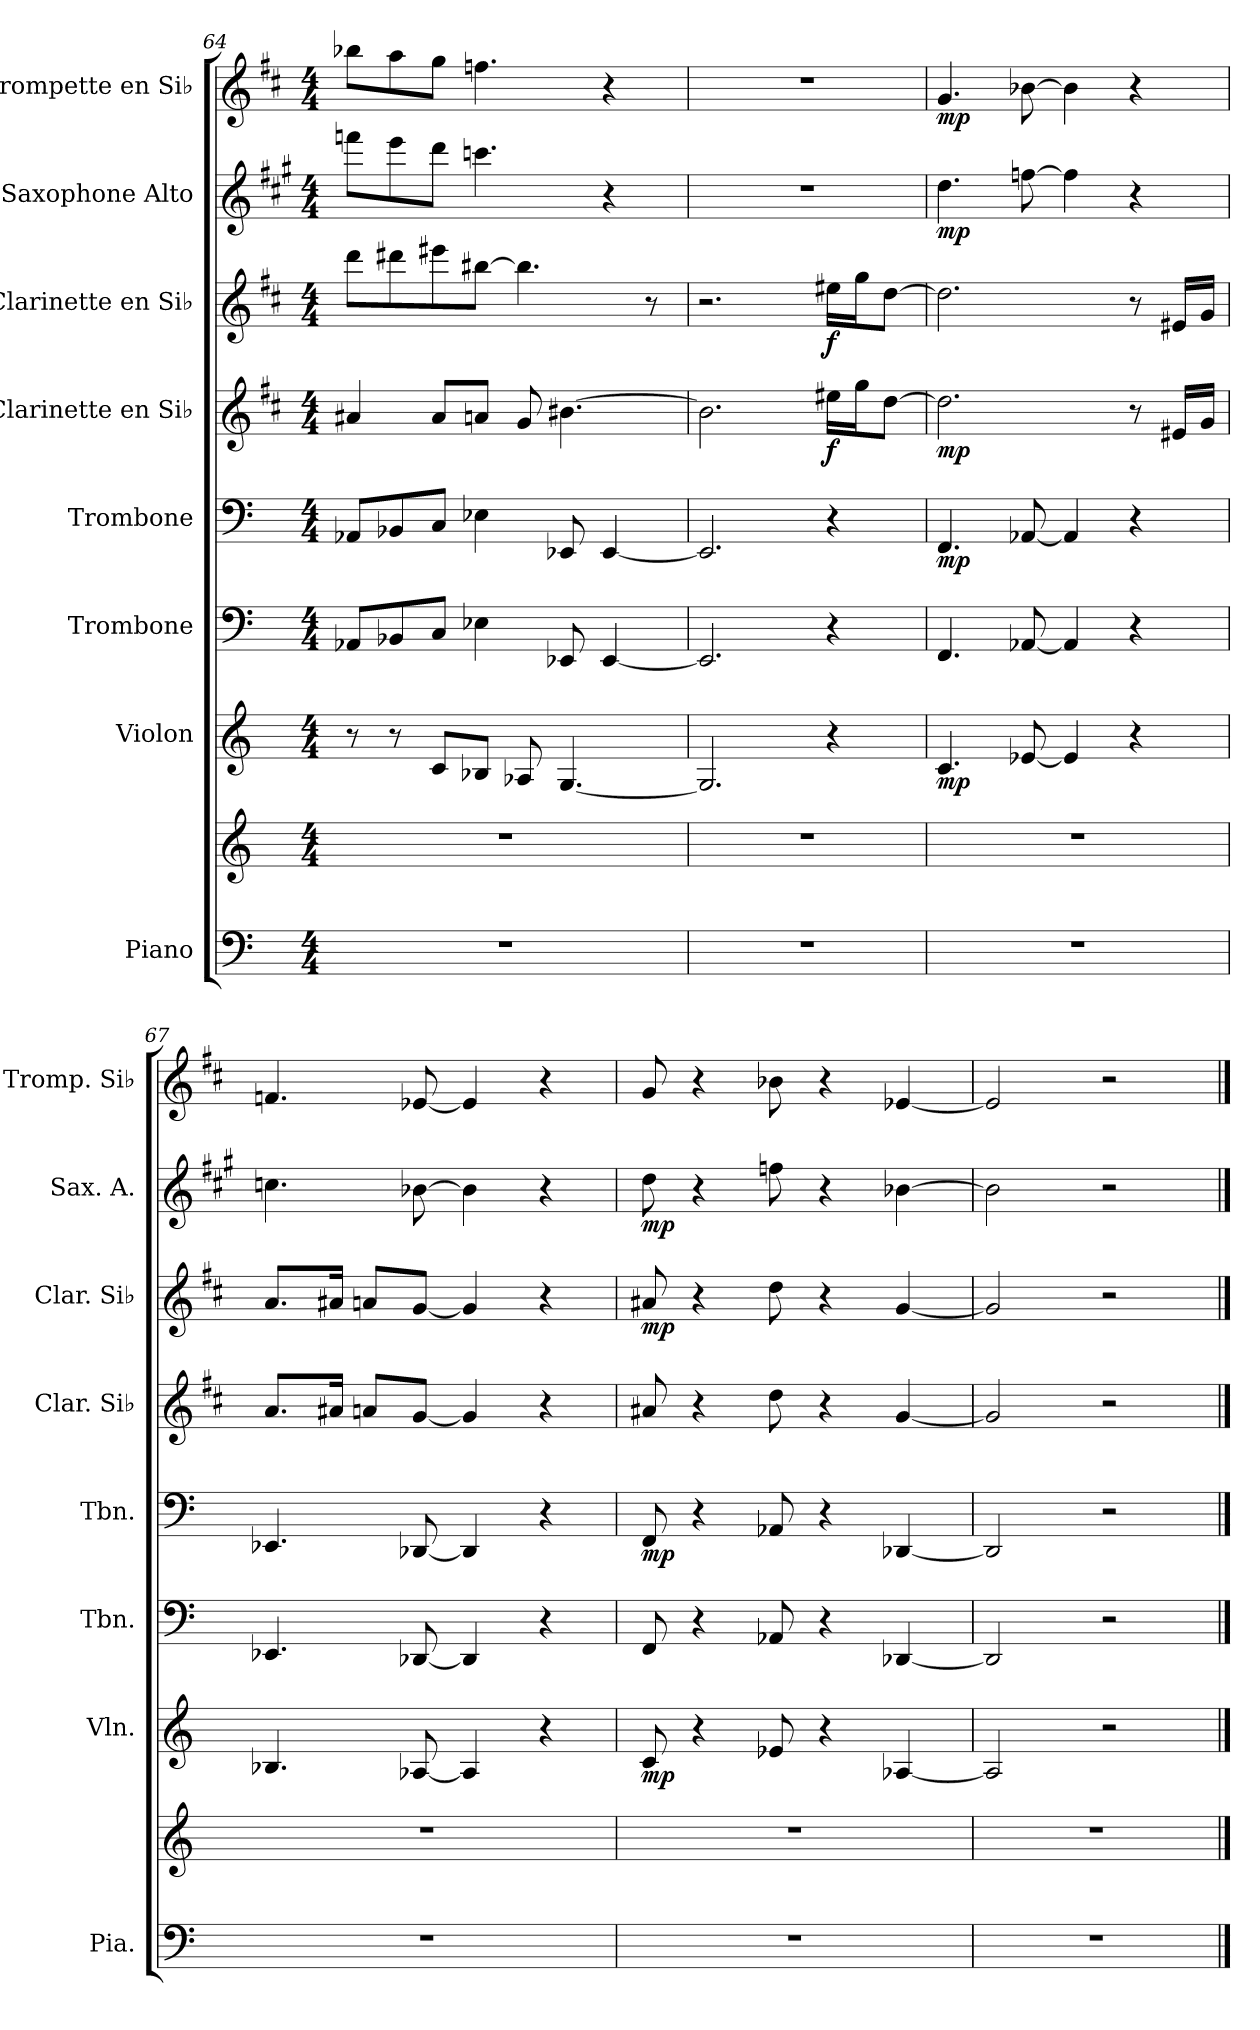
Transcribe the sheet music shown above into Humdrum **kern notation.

**kern	**kern	**kern	**dynam	**kern	**dynam	**kern	**dynam	**kern	**dynam	**kern	**dynam	**kern	**dynam	**kern	**dynam
*part8	*part8	*part7	*part7	*part6	*part6	*part5	*part5	*part4	*part4	*part3	*part3	*part2	*part2	*part1	*part1
*staff9	*staff8	*staff7	*staff7	*staff6	*staff6	*staff5	*staff5	*staff4	*staff4	*staff3	*staff3	*staff2	*staff2	*staff1	*staff1
*I"Piano	*	*I"Violon	*	*I"Trombone	*	*I"Trombone	*	*I"Clarinette en Si♭	*	*I"Clarinette en Si♭	*	*I"Saxophone Alto	*	*I"Trompette en Si♭	*
*I'Pia.	*	*I'Vln.	*	*I'Tbn.	*	*I'Tbn.	*	*I'Clar. Si♭	*	*I'Clar. Si♭	*	*I'Sax. A.	*	*I'Tromp. Si♭	*
*clefF4	*clefG2	*clefG2	*	*clefF4	*	*clefF4	*	*clefG2	*	*clefG2	*	*clefG2	*	*clefG2	*
*	*	*	*	*	*	*	*	*ITrd1c2	*	*ITrd1c2	*	*ITrd5c9	*	*ITrd1c2	*
*k[]	*k[]	*k[]	*	*k[]	*	*k[]	*	*k[]	*	*k[]	*	*k[]	*	*k[]	*
*M4/4	*M4/4	*M4/4	*	*M4/4	*	*M4/4	*	*M4/4	*	*M4/4	*	*M4/4	*	*M4/4	*
=64	=64	=64	=64	=64	=64	=64	=64	=64	=64	=64	=64	=64	=64	=64	=64
1r	1r	8r	.	8AA-X/L	.	8AA-X/L	.	4g#X/	.	8ccc\L	.	8aa-X\L	.	8aa-X\L	.
.	.	8r	.	8BB-X/	.	8BB-X/	.	.	.	8ccc#X\	.	8gg\	.	8gg\	.
.	.	8c/L	.	8C/J	.	8C/J	.	8g#/L	.	8ddd#X\	.	8ff\J	.	8ff\J	.
.	.	8B-X/J	.	4E-X\	.	4E-X\	.	8gn/J	.	[8aa#X\J	.	4.ee-X\	.	4.ee-X\	.
.	.	8A-X/	.	.	.	.	.	8f/	.	4.aa#\]	.	.	.	.	.
.	.	[4.G/	.	8EE-X/	.	8EE-X/	.	[4.a#X\	.	.	.	.	.	.	.
.	.	.	.	[4EE-/	.	[4EE-/	.	.	.	.	.	4r	.	4r	.
.	.	.	.	.	.	.	.	.	.	8r	.	.	.	.	.
!!LO:PB:g=z
=65	=65	=65	=65	=65	=65	=65	=65	=65	=65	=65	=65	=65	=65	=65	=65
1r	1r	2.G/]	.	2.EE-/]	.	2.EE-/]	.	2.a#\]	.	2.r	.	1r	.	1r	.
!	!	!	!	!	!	!	!	!	!LO:DY:b	!	!LO:DY:b	!	!	!	!
.	.	4r	.	4r	.	4r	.	16dd#X\LL	f	16dd#X\LL	f	.	.	.	.
.	.	.	.	.	.	.	.	16ff\J	.	16ff\J	.	.	.	.	.
.	.	.	.	.	.	.	.	[8cc\J	.	[8cc\J	.	.	.	.	.
=66	=66	=66	=66	=66	=66	=66	=66	=66	=66	=66	=66	=66	=66	=66	=66
!	!	!	!LO:DY:b	!	!LO:DY:b	!	!	!	!	!	!	!	!	!	!
!	!	!	!	!	!LO:DY:n=1:b	!	!LO:DY:b	!	!LO:DY:b	!	!	!	!LO:DY:b	!	!LO:DY:b
1r	1r	4.c/	mp	4.FF/	mp mp	4.FF/	mp	2.cc\]	mp	2.cc\]	.	4.f\	mp	4.f/	mp
.	.	[8e-X/	.	[8AA-X/	.	[8AA-X/	.	.	.	.	.	[8a-X\	.	[8a-X\	.
.	.	4e-/]	.	4AA-/]	.	4AA-/]	.	.	.	.	.	4a-\]	.	4a-\]	.
.	.	4r	.	4r	.	4r	.	8r	.	8r	.	4r	.	4r	.
.	.	.	.	.	.	.	.	16d#X/LL	.	16d#X/LL	.	.	.	.	.
.	.	.	.	.	.	.	.	16f/JJ	.	16f/JJ	.	.	.	.	.
=67	=67	=67	=67	=67	=67	=67	=67	=67	=67	=67	=67	=67	=67	=67	=67
1r	1r	4.B-X/	.	4.EE-X/	.	4.EE-X/	.	8.g/L	.	8.g/L	.	4.e-X\	.	4.e-X/	.
.	.	.	.	.	.	.	.	16g#X/Jk	.	16g#X/Jk	.	.	.	.	.
.	.	.	.	.	.	.	.	8gn/L	.	8gn/L	.	.	.	.	.
.	.	[8A-X/	.	[8DD-X/	.	[8DD-X/	.	[8f/J	.	[8f/J	.	[8d-X\	.	[8d-X/	.
.	.	4A-/]	.	4DD-/]	.	4DD-/]	.	4f/]	.	4f/]	.	4d-\]	.	4d-/]	.
.	.	4r	.	4r	.	4r	.	4r	.	4r	.	4r	.	4r	.
=68	=68	=68	=68	=68	=68	=68	=68	=68	=68	=68	=68	=68	=68	=68	=68
!	!	!	!LO:DY:b	!	!LO:DY:b	!	!	!	!	!	!	!	!	!	!
!	!	!	!	!	!LO:DY:n=1:b	!	!LO:DY:b	!	!LO:DY:b	!	!	!	!	!	!
!	!	!	!	!	!	!	!	!	!LO:DY:n=1:b	!	!LO:DY:b	!	!LO:DY:b	!	!LO:DY:b
!	!	!	!	!	!	!	!	!	!	!	!	!	!	!	!LO:DY:n=1:b
1r	1r	8c/	mp	8FF/	mp mp	8FF/	mp	8g#X/	mp mp	8g#X/	mp	8f\	mp	8f/	mp mp
.	.	4r	.	4r	.	4r	.	4r	.	4r	.	4r	.	4r	.
.	.	8e-X/	.	8AA-X/	.	8AA-X/	.	8cc\	.	8cc\	.	8a-X\	.	8a-X\	.
.	.	4r	.	4r	.	4r	.	4r	.	4r	.	4r	.	4r	.
.	.	[4A-X/	.	[4DD-X/	.	[4DD-X/	.	[4f/	.	[4f/	.	[4d-X\	.	[4d-X/	.
=69	=69	=69	=69	=69	=69	=69	=69	=69	=69	=69	=69	=69	=69	=69	=69
1r	1r	2A-/]	.	2DD-/]	.	2DD-/]	.	2f/]	.	2f/]	.	2d-\]	.	2d-/]	.
.	.	2r	.	2r	.	2r	.	2r	.	2r	.	2r	.	2r	.
==	==	==	==	==	==	==	==	==	==	==	==	==	==	==	==
*-	*-	*-	*-	*-	*-	*-	*-	*-	*-	*-	*-	*-	*-	*-	*-
